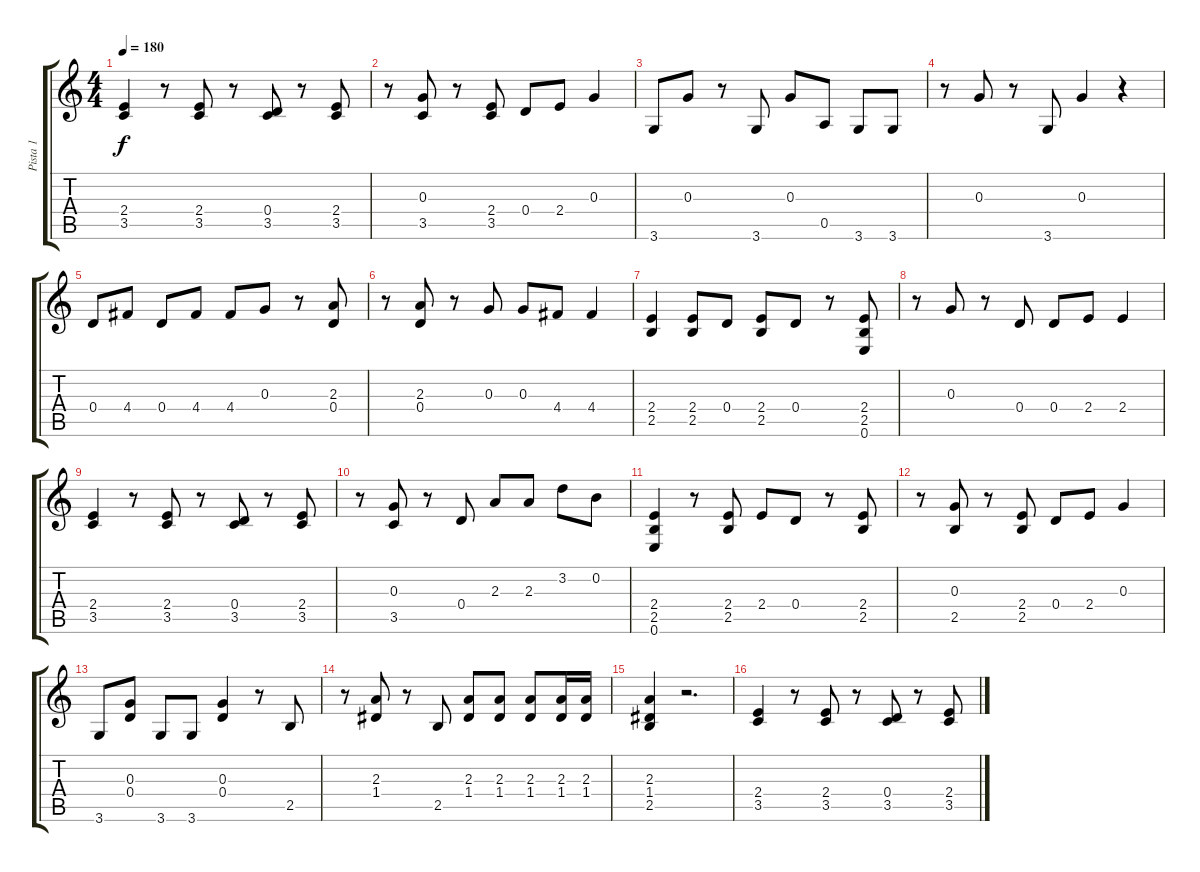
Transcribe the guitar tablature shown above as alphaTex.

\track ("Pista 1" "Pista 1") {instrument electricguitarjazz}
\staff {score tabs}
\tuning (E4 B3 G3 D3 A2 E2) {hide}
\ts (4 4)
\tempo 180
\clef g2
\ks c
(2.4 3.5).4{dy f instrument electricguitarjazz} r.8 (2.4 3.5).8 r.8 (0.4 3.5).8 r.8 (2.4 3.5).8 |
r.8 (0.3 3.5).8 r.8 (2.4 3.5).8 0.4.8 2.4.8 0.3.4 |
3.6.8 0.3.8 r.8 3.6.8 0.3.8 0.5.8 3.6.8 3.6.8 |
r.8 0.3.8 r.8 3.6.8 0.3.4 r.4 |
0.4.8 4.4.8 0.4.8 4.4.8 4.4.8 0.3.8 r.8 (2.3 0.4).8 |
r.8 (2.3 0.4).8 r.8 0.3.8 0.3.8 4.4.8 4.4.4 |
(2.4 2.5).4 (2.4 2.5).8 0.4.8 (2.4 2.5).8 0.4.8 r.8 (2.4 2.5 0.6).8 |
r.8 0.3.8 r.8 0.4.8 0.4.8 2.4.8 2.4.4 |
(2.4 3.5).4 r.8 (2.4 3.5).8 r.8 (0.4 3.5).8 r.8 (2.4 3.5).8 |
r.8 (0.3 3.5).8 r.8 0.4.8 2.3.8 2.3.8 3.2.8 0.2.8 |
(2.4 2.5 0.6).4 r.8 (2.4 2.5).8 2.4.8 0.4.8 r.8 (2.4 2.5).8 |
r.8 (0.3 2.5).8 r.8 (2.4 2.5).8 0.4.8 2.4.8 0.3.4 |
3.6.8 (0.3 0.4).8 3.6.8 3.6.8 (0.3 0.4).4 r.8 2.5.8 |
r.8 (2.3 1.4).8 r.8 2.5.8 (2.3 1.4).8 (2.3 1.4).8 (2.3 1.4).8 (2.3 1.4).16 (2.3 1.4).16 |
(2.3 1.4 2.5).4 r.2{d} |
(2.4 3.5).4 r.8 (2.4 3.5).8 r.8 (0.4 3.5).8 r.8 (2.4 3.5).8
